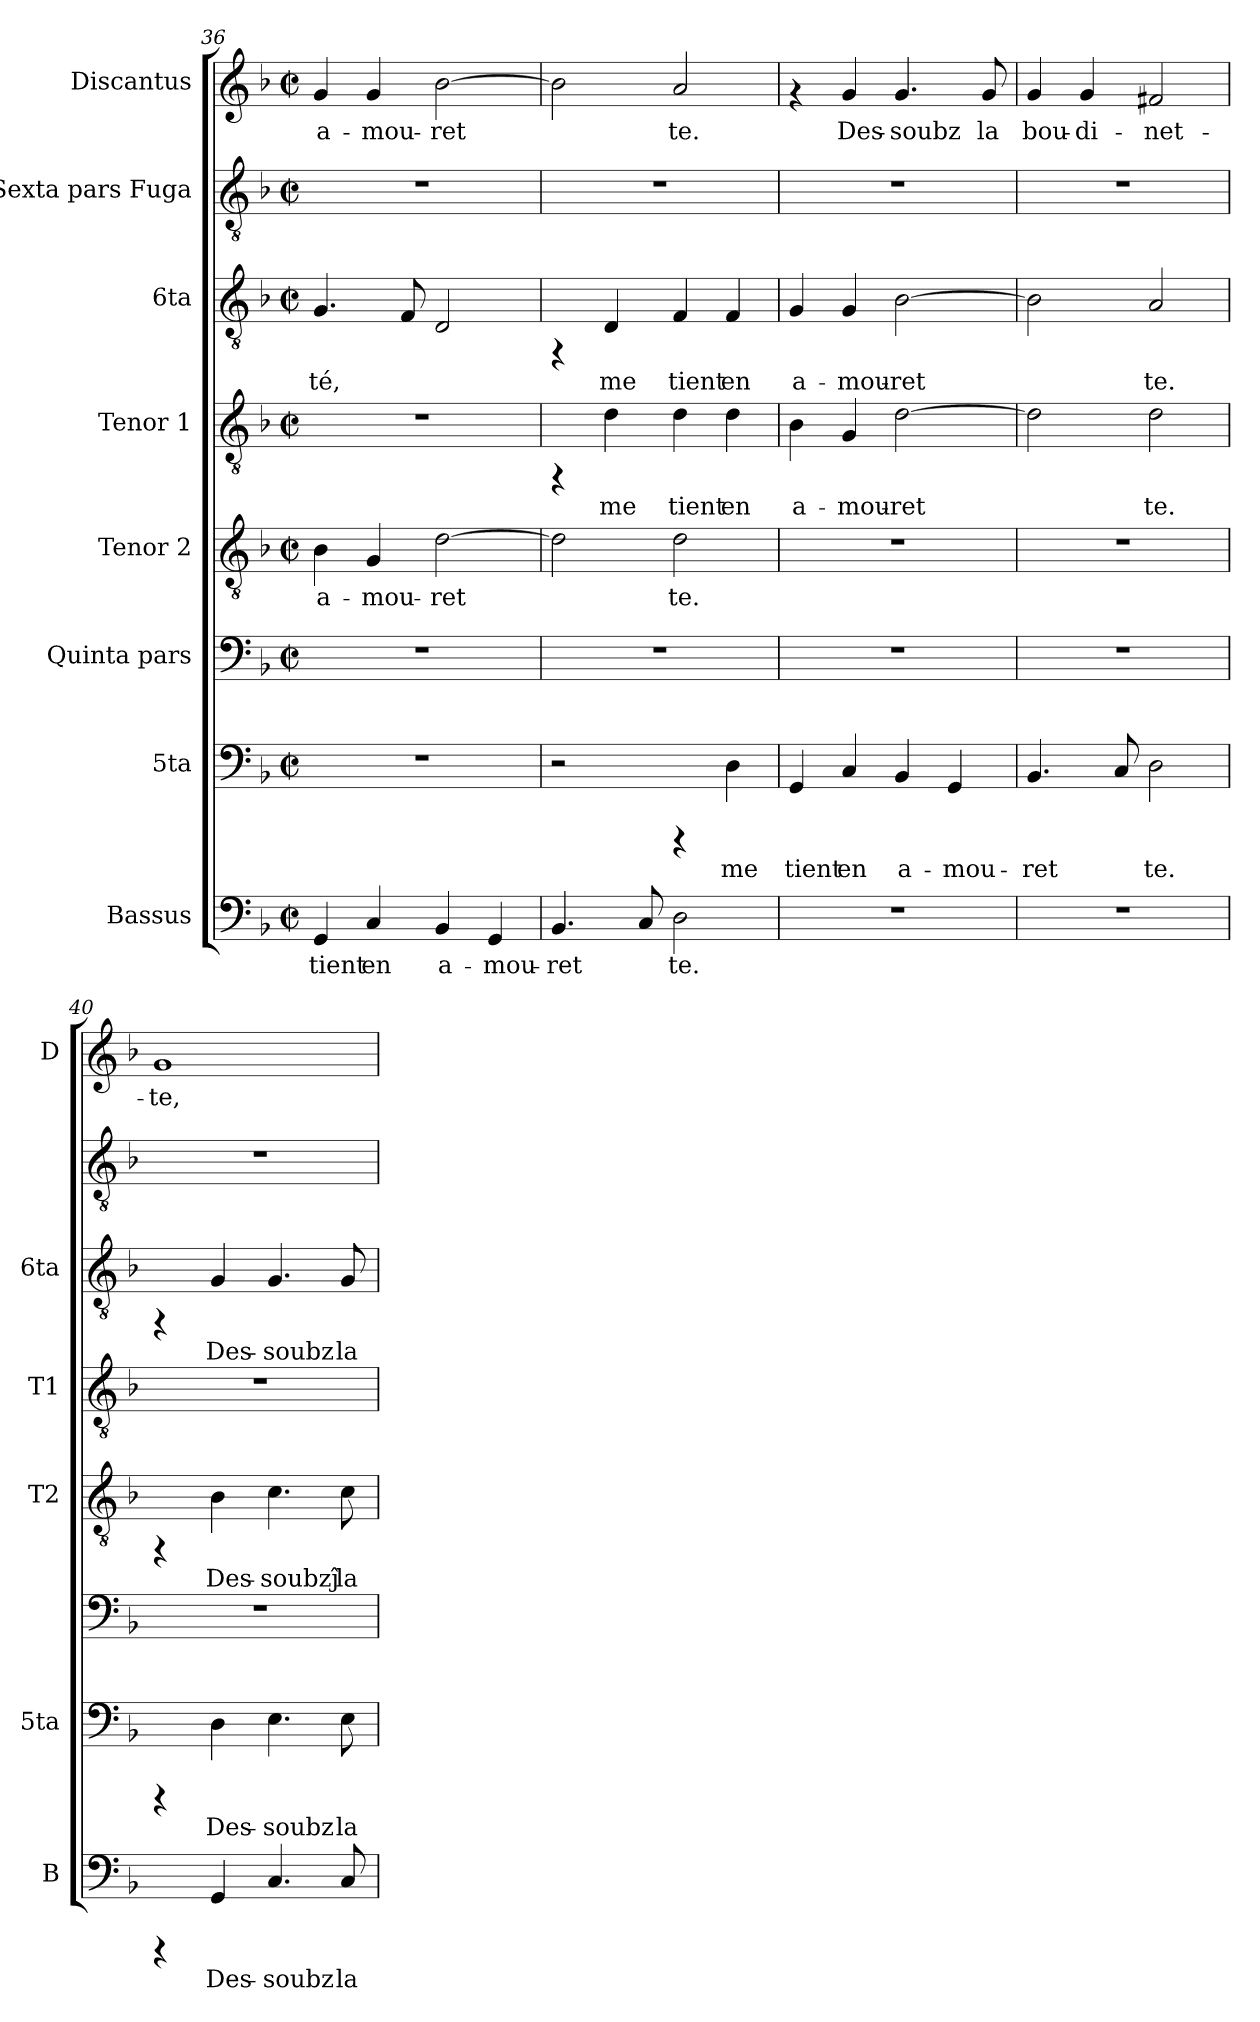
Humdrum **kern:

**kern	**text	**kern	**text	**kern	**kern	**text	**kern	**text	**kern	**text	**kern	**kern	**text
*part8	*part8	*part7	*part7	*part6	*part5	*part5	*part4	*part4	*part3	*part3	*part2	*part1	*part1
*staff8	*staff8	*staff7	*staff7	*staff6	*staff5	*staff5	*staff4	*staff4	*staff3	*staff3	*staff2	*staff1	*staff1
*I"Bassus	*	*I"5ta	*	*I"Quinta pars	*I"Tenor 2	*	*I"Tenor 1	*	*I"6ta	*	*I"Sexta pars  Fuga	*I"Discantus	*
*I'B	*	*I'5ta	*	*	*I'T2	*	*I'T1	*	*I'6ta	*	*	*I'D	*
*clefF4	*	*clefF4	*	*clefF4	*clefGv2	*	*clefGv2	*	*clefGv2	*	*clefGv2	*clefG2	*
*k[b-]	*	*k[b-]	*	*k[b-]	*k[b-]	*	*k[b-]	*	*k[b-]	*	*k[b-]	*k[b-]	*
*F:	*	*F:	*	*F:	*F:	*	*F:	*	*F:	*	*F:	*F:	*
*M2/2	*	*M2/2	*	*M2/2	*M2/2	*	*M2/2	*	*M2/2	*	*M2/2	*M2/2	*
*met(c|)	*	*met(c|)	*	*met(c|)	*met(c|)	*	*met(c|)	*	*met(c|)	*	*met(c|)	*met(c|)	*
=36	=36	=36	=36	=36	=36	=36	=36	=36	=36	=36	=36	=36	=36
!	!LO:LY:b:cj	!	!	!	!	!LO:LY:b:cj	!	!	!	!LO:LY:b:cj	!	!	!LO:LY:b:cj
4GG/	tient	1r	.	1r	4B-\	a-	1r	.	4.G/	-té,	1r	4g/	a-
!	!LO:LY:b:cj	!	!	!	!	!LO:LY:b:cj	!	!	!	!	!	!	!LO:LY:b:cj
4C/	en	.	.	.	4G/	-mou-	.	.	.	.	.	4g/	-mou-
!	!	!	!	!	!	!	!	!	!	!LO:LY:b:cj	!	!	!
.	.	.	.	.	.	.	.	.	8F/	.	.	.	.
!	!LO:LY:b:cj	!	!	!	!	!LO:LY:b:cj	!	!	!	!LO:LY:b:cj	!	!	!LO:LY:b:cj
4BB-/	a-	.	.	.	[>2d\	-ret-	.	.	2D/	.	.	[>2b-\	-ret-
!	!LO:LY:b:cj	!	!	!	!	!	!	!	!	!	!	!	!
4GG/	-mou-	.	.	.	.	.	.	.	.	.	.	.	.
=37	=37	=37	=37	=37	=37	=37	=37	=37	=37	=37	=37	=37	=37
!	!LO:LY:b:cj	!	!	!	!	!LO:LY:b:cj	!	!	!	!	!	!	!LO:LY:b:cj
4.BB-/	-ret-	2r	.	1r	2d\]	--	4rFF	.	4rFF	.	1r	2b-\]	--
!	!	!	!	!	!	!	!	!LO:LY:b:cj	!	!LO:LY:b:cj	!	!	!
.	.	.	.	.	.	.	4d\	me	4D/	me	.	.	.
!	!LO:LY:b:cj	!	!	!	!	!	!	!	!	!	!	!	!
8C/	--	.	.	.	.	.	.	.	.	.	.	.	.
!	!LO:LY:b:cj	!	!	!	!	!LO:LY:b:cj	!	!LO:LY:b:cj	!	!LO:LY:b:cj	!	!	!LO:LY:b:cj
2D\	-te.	4rCCC	.	.	2d\	-te.	4d\	tient	4F/	tient	.	2a/	-te.
!	!	!	!LO:LY:b:cj	!	!	!	!	!LO:LY:b:cj	!	!LO:LY:b:cj	!	!	!
.	.	4D\	me	.	.	.	4d\	en	4F/	en	.	.	.
=38	=38	=38	=38	=38	=38	=38	=38	=38	=38	=38	=38	=38	=38
!	!	!	!LO:LY:b:cj	!	!	!	!	!LO:LY:b:cj	!	!LO:LY:b:cj	!	!	!
1r	.	4GG/	tient	1r	1r	.	4B-\	a-	4G/	a-	1r	4rf	.
!	!	!	!LO:LY:b:cj	!	!	!	!	!LO:LY:b:cj	!	!LO:LY:b:cj	!	!	!LO:LY:b:cj
.	.	4C/	en	.	.	.	4G/	-mou-	4G/	-mou-	.	4g/	Des-
!	!	!	!LO:LY:b:cj	!	!	!	!	!LO:LY:b:cj	!	!LO:LY:b:cj	!	!	!LO:LY:b:cj
.	.	4BB-/	a-	.	.	.	[>2d\	-ret-	[>2B-\	-ret-	.	4.g/	-soubz
!	!	!	!LO:LY:b:cj	!	!	!	!	!	!	!	!	!	!
.	.	4GG/	-mou-	.	.	.	.	.	.	.	.	.	.
!	!	!	!	!	!	!	!	!	!	!	!	!	!LO:LY:b:cj
.	.	.	.	.	.	.	.	.	.	.	.	8g/	la
=39	=39	=39	=39	=39	=39	=39	=39	=39	=39	=39	=39	=39	=39
!	!	!	!LO:LY:b:cj	!	!	!	!	!LO:LY:b:cj	!	!LO:LY:b:cj	!	!	!LO:LY:b:cj
1r	.	4.BB-/	-ret-	1r	1r	.	2d\]	--	2B-\]	--	1r	4g/	bou-
!	!	!	!	!	!	!	!	!	!	!	!	!	!LO:LY:b:cj
.	.	.	.	.	.	.	.	.	.	.	.	4g/	-di-
!	!	!	!LO:LY:b:cj	!	!	!	!	!	!	!	!	!	!
.	.	8C/	--	.	.	.	.	.	.	.	.	.	.
!	!	!	!LO:LY:b:cj	!	!	!	!	!LO:LY:b:cj	!	!LO:LY:b:cj	!	!	!LO:LY:b:cj
.	.	2D\	-te.	.	.	.	2d\	-te.	2A/	-te.	.	2f#/	-net-
!!LO:PB:g=z
=40	=40	=40	=40	=40	=40	=40	=40	=40	=40	=40	=40	=40	=40
!	!	!	!	!	!	!	!	!	!	!	!	!	!LO:LY:b:cj
4rCCC	.	4rCCC	.	1r	4rFF	.	1r	.	4rFF	.	1r	1g	-te,
!	!LO:LY:b:cj	!	!LO:LY:b:cj	!	!	!LO:LY:b:cj	!	!	!	!LO:LY:b:cj	!	!	!
4GG/	Des-	4D\	Des-	.	4B-\	Des-	.	.	4G/	Des-	.	.	.
!	!LO:LY:b:cj	!	!LO:LY:b:cj	!	!	!LO:LY:b:cj	!	!	!	!LO:LY:b:cj	!	!	!
4.C/	-soubz	4.E\	-soubz	.	4.c\	-soubzĵ	.	.	4.G/	-soubz	.	.	.
!	!LO:LY:b:cj	!	!LO:LY:b:cj	!	!	!LO:LY:b:cj	!	!	!	!LO:LY:b:cj	!	!	!
8C/	la	8E\	la	.	8c\	la	.	.	8G/	la	.	.	.
=	=	=	=	=	=	=	=	=	=	=	=	=	=
*-	*-	*-	*-	*-	*-	*-	*-	*-	*-	*-	*-	*-	*-
